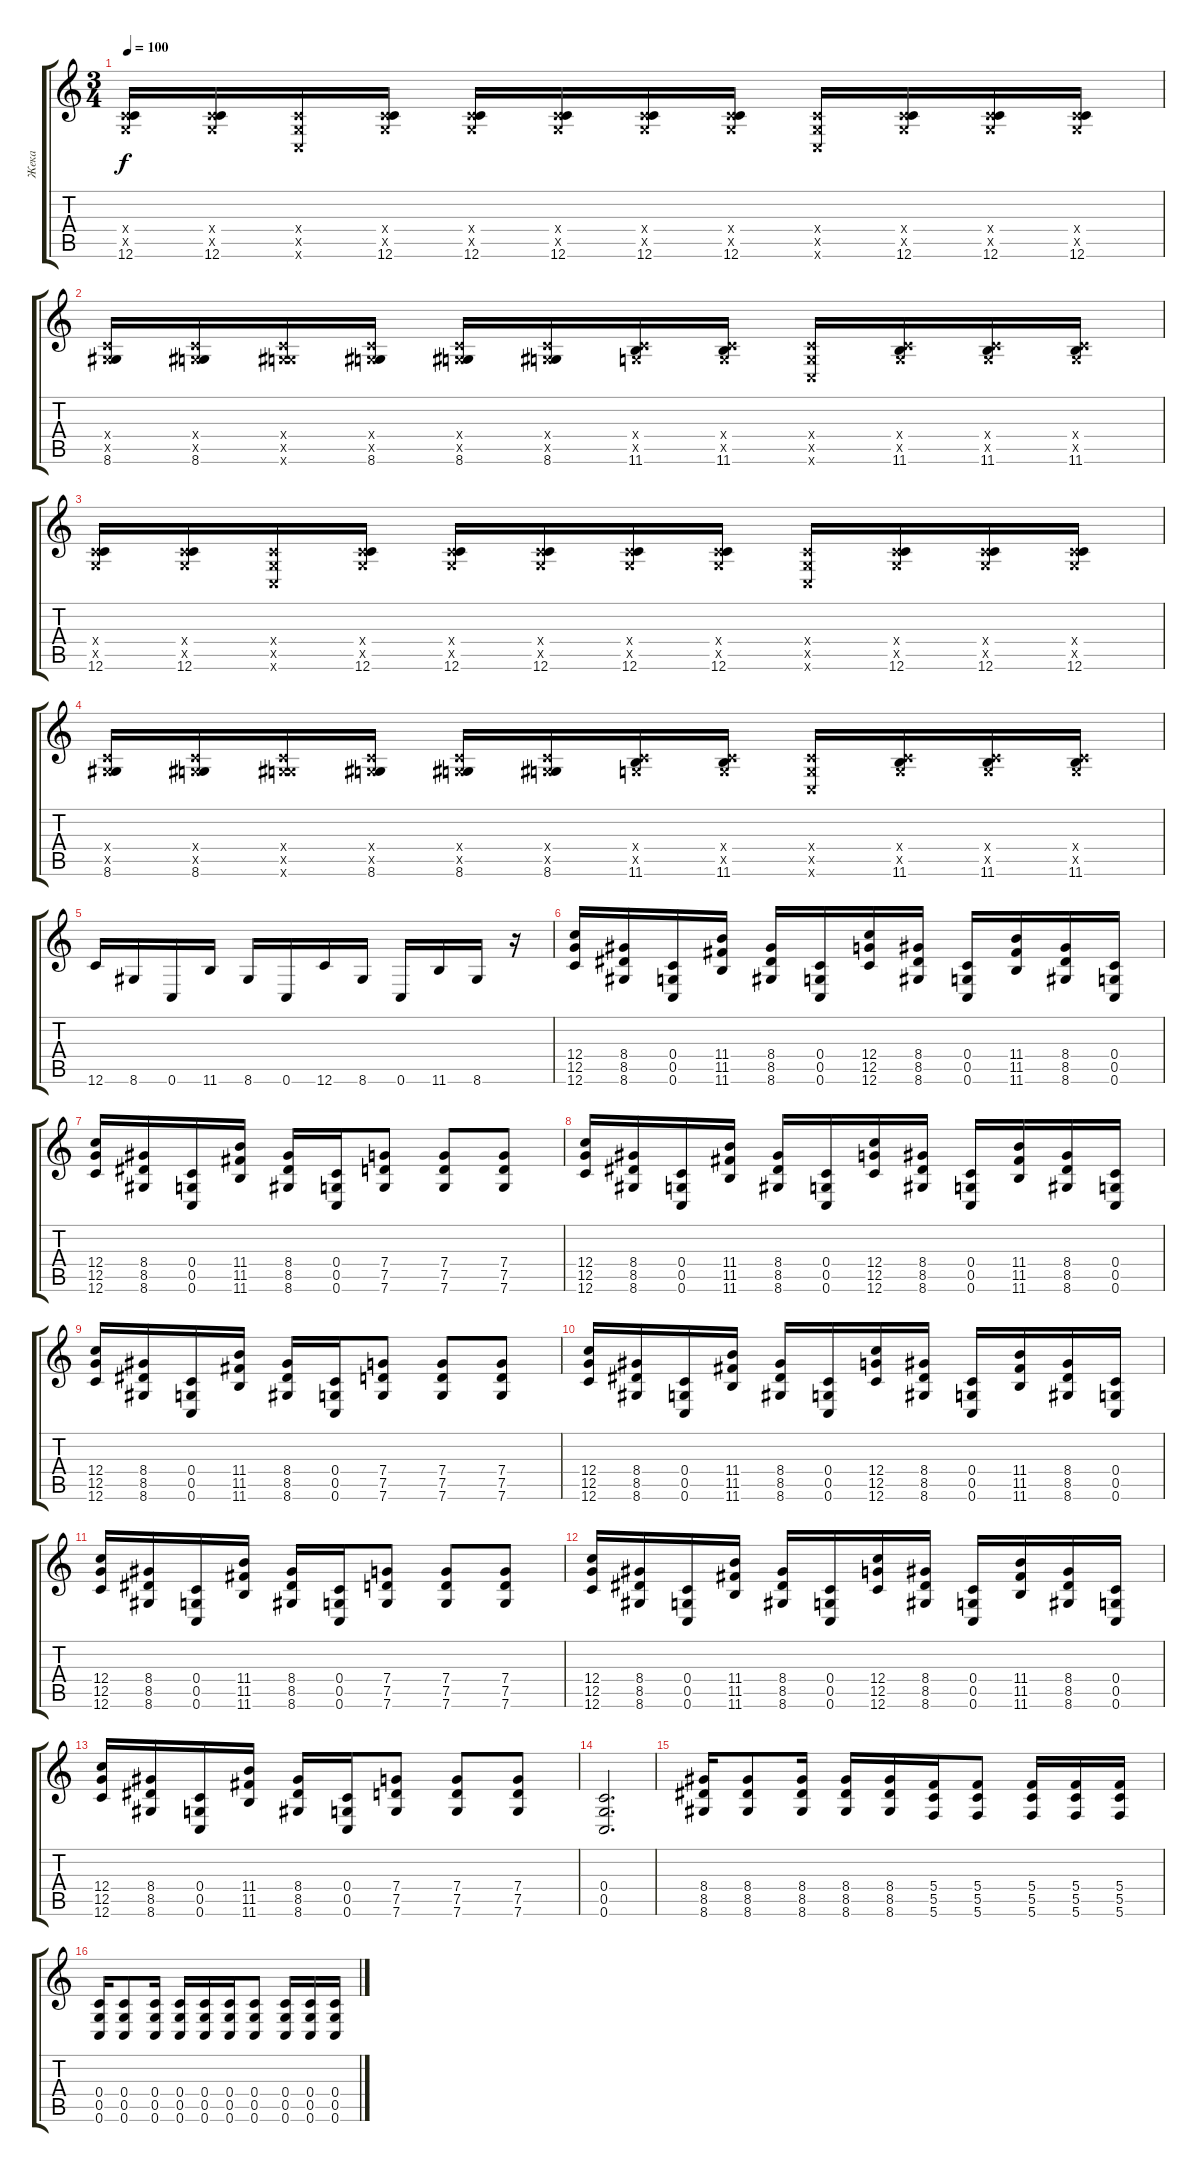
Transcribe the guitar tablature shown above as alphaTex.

\track ("Жека" "Жека") {instrument overdrivenguitar}
\staff {score tabs}
\tuning (D4 A3 F3 C3 G2 C2) {hide}
\ts (3 4)
\tempo 100
\clef g2
\ks c
(0.4{x} 0.5{x} 12.6).16{dy f} (0.4{x} 0.5{x} 12.6).16 (0.4{x} 0.5{x} 0.6{x}).16 (0.4{x} 0.5{x} 12.6).16 (0.4{x} 0.5{x} 12.6).16 (0.4{x} 0.5{x} 12.6).16 (0.4{x} 0.5{x} 12.6).16 (0.4{x} 0.5{x} 12.6).16 (0.4{x} 0.5{x} 0.6{x}).16 (0.4{x} 0.5{x} 12.6).16 (0.4{x} 0.5{x} 12.6).16 (0.4{x} 0.5{x} 12.6).16 |
(0.4{x} 0.5{x} 8.6).16 (0.4{x} 0.5{x} 8.6).16 (0.4{x} 0.5{x} 8.6{x}).16 (0.4{x} 0.5{x} 8.6).16 (0.4{x} 0.5{x} 8.6).16 (0.4{x} 0.5{x} 8.6).16 (0.4{x} 0.5{x} 11.6).16 (0.4{x} 0.5{x} 11.6).16 (0.4{x} 0.5{x} 0.6{x}).16 (0.4{x} 0.5{x} 11.6).16 (0.4{x} 0.5{x} 11.6).16 (0.4{x} 0.5{x} 11.6).16 |
(0.4{x} 0.5{x} 12.6).16 (0.4{x} 0.5{x} 12.6).16 (0.4{x} 0.5{x} 0.6{x}).16 (0.4{x} 0.5{x} 12.6).16 (0.4{x} 0.5{x} 12.6).16 (0.4{x} 0.5{x} 12.6).16 (0.4{x} 0.5{x} 12.6).16 (0.4{x} 0.5{x} 12.6).16 (0.4{x} 0.5{x} 0.6{x}).16 (0.4{x} 0.5{x} 12.6).16 (0.4{x} 0.5{x} 12.6).16 (0.4{x} 0.5{x} 12.6).16 |
(0.4{x} 0.5{x} 8.6).16 (0.4{x} 0.5{x} 8.6).16 (0.4{x} 0.5{x} 8.6{x}).16 (0.4{x} 0.5{x} 8.6).16 (0.4{x} 0.5{x} 8.6).16 (0.4{x} 0.5{x} 8.6).16 (0.4{x} 0.5{x} 11.6).16 (0.4{x} 0.5{x} 11.6).16 (0.4{x} 0.5{x} 0.6{x}).16 (0.4{x} 0.5{x} 11.6).16 (0.4{x} 0.5{x} 11.6).16 (0.4{x} 0.5{x} 11.6).16 |
12.6.16 8.6.16 0.6.16 11.6.16 8.6.16 0.6.16 12.6.16 8.6.16 0.6.16 11.6.16 8.6.16 r.16 |
(12.4 12.5 12.6).16 (8.4 8.5 8.6).16 (0.4 0.5 0.6).16 (11.4 11.5 11.6).16 (8.4 8.5 8.6).16 (0.4 0.5 0.6).16 (12.4 12.5 12.6).16 (8.4 8.5 8.6).16 (0.4 0.5 0.6).16 (11.4 11.5 11.6).16 (8.4 8.5 8.6).16 (0.4 0.5 0.6).16 |
(12.4 12.5 12.6).16 (8.4 8.5 8.6).16 (0.4 0.5 0.6).16 (11.4 11.5 11.6).16 (8.4 8.5 8.6).16 (0.4 0.5 0.6).16 (7.4 7.5 7.6).8 (7.4 7.5 7.6).8 (7.4 7.5 7.6).8 |
(12.4 12.5 12.6).16 (8.4 8.5 8.6).16 (0.4 0.5 0.6).16 (11.4 11.5 11.6).16 (8.4 8.5 8.6).16 (0.4 0.5 0.6).16 (12.4 12.5 12.6).16 (8.4 8.5 8.6).16 (0.4 0.5 0.6).16 (11.4 11.5 11.6).16 (8.4 8.5 8.6).16 (0.4 0.5 0.6).16 |
(12.4 12.5 12.6).16 (8.4 8.5 8.6).16 (0.4 0.5 0.6).16 (11.4 11.5 11.6).16 (8.4 8.5 8.6).16 (0.4 0.5 0.6).16 (7.4 7.5 7.6).8 (7.4 7.5 7.6).8 (7.4 7.5 7.6).8 |
(12.4 12.5 12.6).16 (8.4 8.5 8.6).16 (0.4 0.5 0.6).16 (11.4 11.5 11.6).16 (8.4 8.5 8.6).16 (0.4 0.5 0.6).16 (12.4 12.5 12.6).16 (8.4 8.5 8.6).16 (0.4 0.5 0.6).16 (11.4 11.5 11.6).16 (8.4 8.5 8.6).16 (0.4 0.5 0.6).16 |
(12.4 12.5 12.6).16 (8.4 8.5 8.6).16 (0.4 0.5 0.6).16 (11.4 11.5 11.6).16 (8.4 8.5 8.6).16 (0.4 0.5 0.6).16 (7.4 7.5 7.6).8 (7.4 7.5 7.6).8 (7.4 7.5 7.6).8 |
(12.4 12.5 12.6).16 (8.4 8.5 8.6).16 (0.4 0.5 0.6).16 (11.4 11.5 11.6).16 (8.4 8.5 8.6).16 (0.4 0.5 0.6).16 (12.4 12.5 12.6).16 (8.4 8.5 8.6).16 (0.4 0.5 0.6).16 (11.4 11.5 11.6).16 (8.4 8.5 8.6).16 (0.4 0.5 0.6).16 |
(12.4 12.5 12.6).16 (8.4 8.5 8.6).16 (0.4 0.5 0.6).16 (11.4 11.5 11.6).16 (8.4 8.5 8.6).16 (0.4 0.5 0.6).16 (7.4 7.5 7.6).8 (7.4 7.5 7.6).8 (7.4 7.5 7.6).8 |
(0.4 0.5 0.6).2{d} |
(8.4 8.5 8.6).16 (8.4 8.5 8.6).8 (8.4 8.5 8.6).16 (8.4 8.5 8.6).16 (8.4 8.5 8.6).16 (5.4 5.5 5.6).16 (5.4 5.5 5.6).8 (5.4 5.5 5.6).16 (5.4 5.5 5.6).16 (5.4 5.5 5.6).16 |
(0.4 0.5 0.6).16 (0.4 0.5 0.6).8 (0.4 0.5 0.6).16 (0.4 0.5 0.6).16 (0.4 0.5 0.6).16 (0.4 0.5 0.6).16 (0.4 0.5 0.6).8 (0.4 0.5 0.6).16 (0.4 0.5 0.6).16 (0.4 0.5 0.6).16
